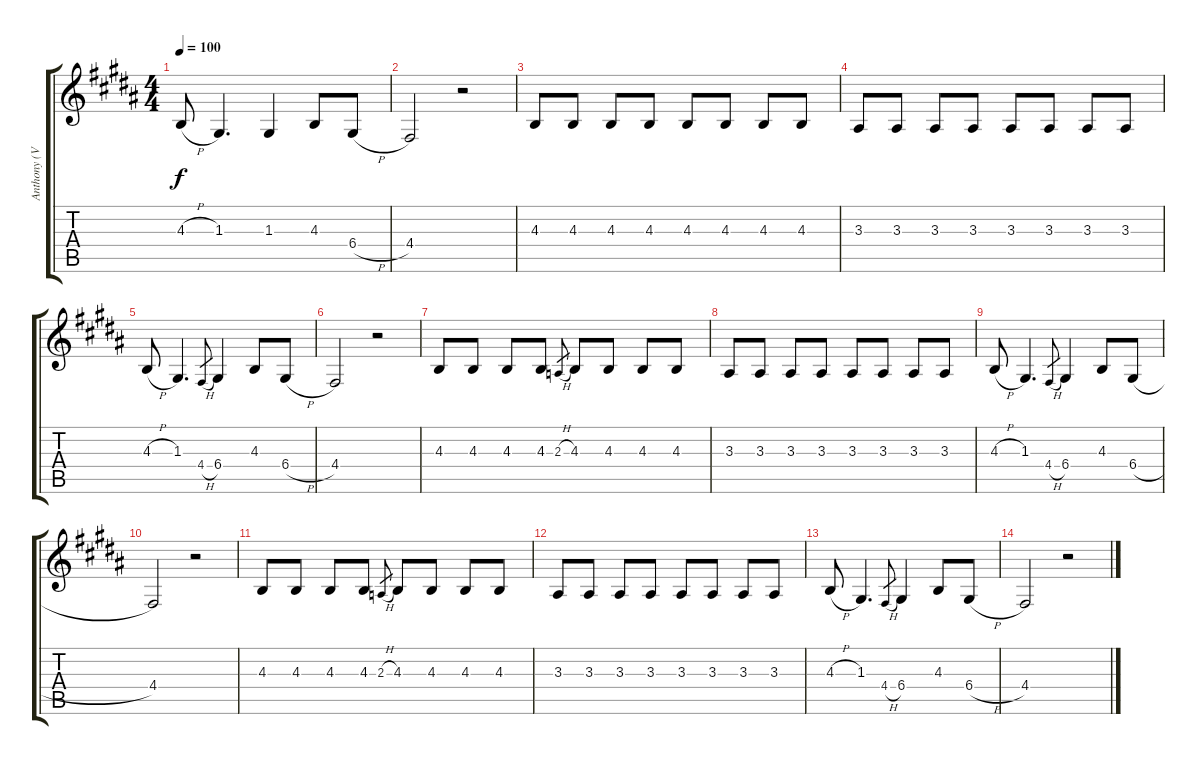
\track ("Anthony (Vocals)" "Anthony (V") {instrument altosax}
\staff {score tabs}
\tuning (E4 B3 G3 D3 A2 E2) {hide}
\ts (4 4)
\tempo 100
\clef g2
\ks b
4.3{h}.8{dy f} 1.3.4{d} 1.3.4 4.3.8 6.4{h}.8 |
4.4.2 r.2 |
4.3.8 4.3.8 4.3.8 4.3.8 4.3.8 4.3.8 4.3.8 4.3.8 |
3.3.8 3.3.8 3.3.8 3.3.8 3.3.8 3.3.8 3.3.8 3.3.8 |
4.3{h}.8 1.3.4{d} 4.4{h}.8{gr} 6.4.4 4.3.8 6.4{h}.8 |
4.4.2 r.2 |
4.3.8 4.3.8 4.3.8 4.3.8 2.3{h}.8{gr} 4.3.8 4.3.8 4.3.8 4.3.8 |
3.3.8 3.3.8 3.3.8 3.3.8 3.3.8 3.3.8 3.3.8 3.3.8 |
4.3{h}.8 1.3.4{d} 4.4{h}.8{gr} 6.4.4 4.3.8 6.4{h}.8 |
4.4.2 r.2 |
4.3.8 4.3.8 4.3.8 4.3.8 2.3{h}.8{gr} 4.3.8 4.3.8 4.3.8 4.3.8 |
3.3.8 3.3.8 3.3.8 3.3.8 3.3.8 3.3.8 3.3.8 3.3.8 |
4.3{h}.8 1.3.4{d} 4.4{h}.8{gr} 6.4.4 4.3.8 6.4{h}.8 |
4.4.2 r.2
